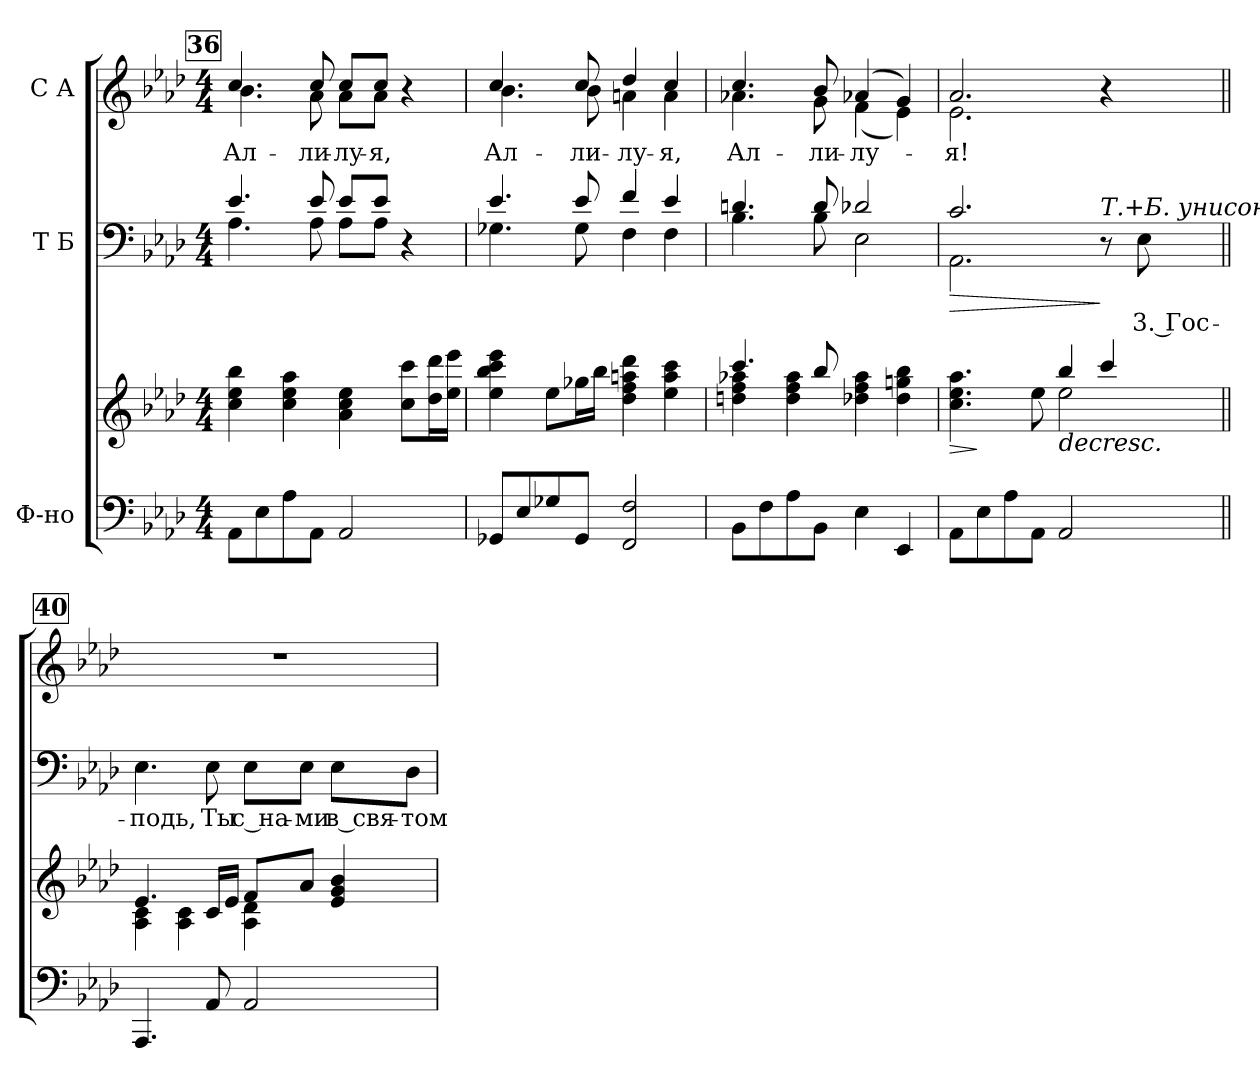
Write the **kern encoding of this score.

**kern	**kern	**dynam	**kern	**text	**dynam	**kern	**text	**dynam
*part3	*part3	*part3	*part2	*part2	*part2	*part1	*part1	*part1
*staff4	*staff3	*staff3/4	*staff2	*staff2	*staff2	*staff1	*staff1	*staff1
*I"Ф-но	*	*	*I"Т Б	*	*	*I"С А	*	*
*clefF4	*clefG2	*	*clefF4	*	*	*clefG2	*	*
*k[b-e-a-d-]	*k[b-e-a-d-]	*	*k[b-e-a-d-]	*	*	*k[b-e-a-d-]	*	*
*A-:	*A-:	*	*A-:	*	*	*A-:	*	*
*M4/4	*M4/4	*	*M4/4	*	*	*M4/4	*	*
!!LO:REH:place=s1:color=#000000:enc=box:fs=9.186:t=36
=36	=36	=36	=36	=36	=36	=36	=36	=36
*	*	*	*^	*	*	*	*	*
!	!	!	!	!	!	!	!	!LO:LY:b:color=#000000	!
*	*	*	*	*	*	*	*^	*	*
8AA-i\L	4cci\ 4ee-i 4bb-i	.	4.e-i/	4.A-i\	.	.	4.cci/	4.b-i\	Ал-	.
8E-i\	.	.	.	.	.	.	.	.	.	.
8A-i\	4cci\ 4ee-i 4aa-i	.	.	.	.	.	.	.	.	.
!	!	!	!	!	!	!	!	!	!LO:LY:b:color=#000000	!
8AA-i\J	.	.	8e-i/	8A-i\	.	.	8cci/	8a-i\	-ли-	.
!	!	!	!	!	!	!	!	!	!LO:LY:b:color=#000000	!
2AA-i/	4a-i\ 4cci 4ee-i	.	8e-i/L	8A-i\L	.	.	8cci/L	8a-i\L	-лу-	.
!	!	!	!	!	!	!	!	!	!LO:LY:b:color=#000000	!
.	.	.	8e-i/J	8A-i\J	.	.	8cci/J	8a-i\J	-я,	.
.	8cci\ 8ccciL	.	4r	4ryy	.	.	4r	4ryy	.	.
.	16dd-i\ 16ddd-iL	.	.	.	.	.	.	.	.	.
.	16ee-i\ 16eee-iJJ	.	.	.	.	.	.	.	.	.
=37	=37	=37	=37	=37	=37	=37	=37	=37	=37	=37
!	!	!	!	!	!	!	!	!	!LO:LY:b:color=#000000	!
8GG-Xi/L	4ee-i\ 4bb-i 4ccci 4eee-i	.	4.e-i/	4.G-Xi\	.	.	4.cci/	4.b-i\	Ал-	.
8E-i/	.	.	.	.	.	.	.	.	.	.
8G-Xi/	8ee-i\L	.	.	.	.	.	.	.	.	.
!	!	!	!	!	!	!	!	!	!LO:LY:b:color=#000000	!
8GG-i/J	16gg-Xi\L	.	8e-i/	8G-i\	.	.	8cci/	8b-i\	-ли-	.
.	16bb-i\JJ	.	.	.	.	.	.	.	.	.
!	!	!	!	!	!	!	!	!	!LO:LY:b:color=#000000	!
2FFi/ 2Fi	4dd-i\ 4ffi 4aani 4ddd-i	.	4fi/	4Fi\	.	.	4dd-i/	4ani\	-лу-	.
!	!	!	!	!	!	!	!	!	!LO:LY:b:color=#000000	!
.	4ee-i\ 4aai 4ccci	.	4e-i/	4Fi\	.	.	4cci/	4ai\	-я,	.
!!LO:LB:g=z	!!
=38	=38	=38	=38	=38	=38	=38	=38	=38	=38	=38
*	*^	*	*	*	*	*	*	*	*	*
!	!	!	!	!	!	!	!	!	!	!LO:LY:b:color=#000000	!
8BB-i\L	4.ccci/	4ddni\ 4ffi 4aa-Xi	.	4.dni/	4.B-i\	.	.	4.cci/	4.a-Xi\	Ал-	.
8Fi\	.	.	.	.	.	.	.	.	.	.	.
8A-i\	.	4ddi\ 4ffi 4aa-i	.	.	.	.	.	.	.	.	.
!	!	!	!	!	!	!	!	!	!	!LO:LY:b:color=#000000	!
8BB-i\J	8bb-i/	.	.	8di/	8B-i\	.	.	8b-i/	8gi\	-ли-	.
!	!	!	!	!	!	!	!	!	!	!LO:LY:b:color=#000000	!
4E-i\	4dd-Xi\ 4ffi 4aa-i	2ryy	.	2d-Xi/	2E-i\	.	.	(4a-Xi/	(4fi\	-лу-	.
4EE-i/	4dd-i\ 4ggni 4bb-i	.	.	.	.	.	.	4gi/)	4e-i\)	.	.
=39	=39	=39	=39	=39	=39	=39	=39	=39	=39	=39	=39
!	!	!	!LO:HP:b	!	!	!	!LO:HP:b	!	!	!	!
!	!	!	!	!	!	!	!	!	!	!LO:LY:b:color=#000000	!
8AA-i\L	4.cci\ 4.ee-i 4.aa-i	2ryy	>	2.ci/	2.AA-i\	.	>	2.a-i/	2.e-i\	-я!	.
8E-i\	.	.	]	.	.	.	.	.	.	.	.
8A-i\	.	.	.	.	.	.	.	.	.	.	.
8AA-i\J	8ee-i\	.	.	.	.	.	.	.	.	.	.
!	!	!	!LO:HP:n=1:b	!	!	!	!	!	!	!	!
2AA-i/	4bb-i/	2ee-i\	] >	.	.	.	.	.	.	.	.
!	!	!	!	!LO:TX:a:i:t=Т.+Б. унисон	!	!	!	!	!	!	!
.	4ccci/	.	.	8r	4ryy	.	]	4r	4ryy	.	] ]
!	!	!	!	!	!	!LO:LY:a:color=#000000	!	!	!	!	!
.	.	.	.	8E-i\	.	3. Гос-	.	.	.	.	.
*	*	*	*	*v	*v	*	*	*	*	*	*
*	*	*	*	*	*	*	*v	*v	*	*
!!LO:REH:place=s1:color=#000000:enc=box:fs=9.186:t=40
=40||	=40||	=40||	=40||	=40||	=40||	=40||	=40||	=40||	=40||
!	!	!	!	!	!LO:LY:a:color=#000000	!	!	!	!
4.AAA-i/	4.e-i/	4A-i\ 4ci	.	4.E-i\	-подь,	.	1r	.	.
.	.	4A-i\ 4ci	.	.	.	.	.	.	.
!	!	!	!	!	!LO:LY:a:color=#000000	!	!	!	!
8AA-i/	16ci/LL	.	.	8E-i\	Ты	.	.	.	.
.	16e-i/JJ	.	.	.	.	.	.	.	.
!	!	!	!	!	!LO:LY:a:color=#000000	!	!	!	!
2AA-i/	8fi/L	4A-i\ 4d-i	.	8E-i\L	с на-	.	.	.	.
!	!	!	!	!	!LO:LY:a:color=#000000	!	!	!	!
.	8a-i/J	.	.	8E-i\J	-ми	.	.	.	.
!	!	!	!	!	!LO:LY:a:color=#000000	!	!	!	!
.	4e-i/ 4gi 4b-i	4ryy	.	8E-i\L	в свя-	.	.	.	.
!	!	!	!	!	!LO:LY:a:color=#000000	!	!	!	!
.	.	.	.	8D-i\J	-том	.	.	.	.
*	*v	*v	*	*	*	*	*	*	*
=	=	=	=	=	=	=	=	=
*-	*-	*-	*-	*-	*-	*-	*-	*-
